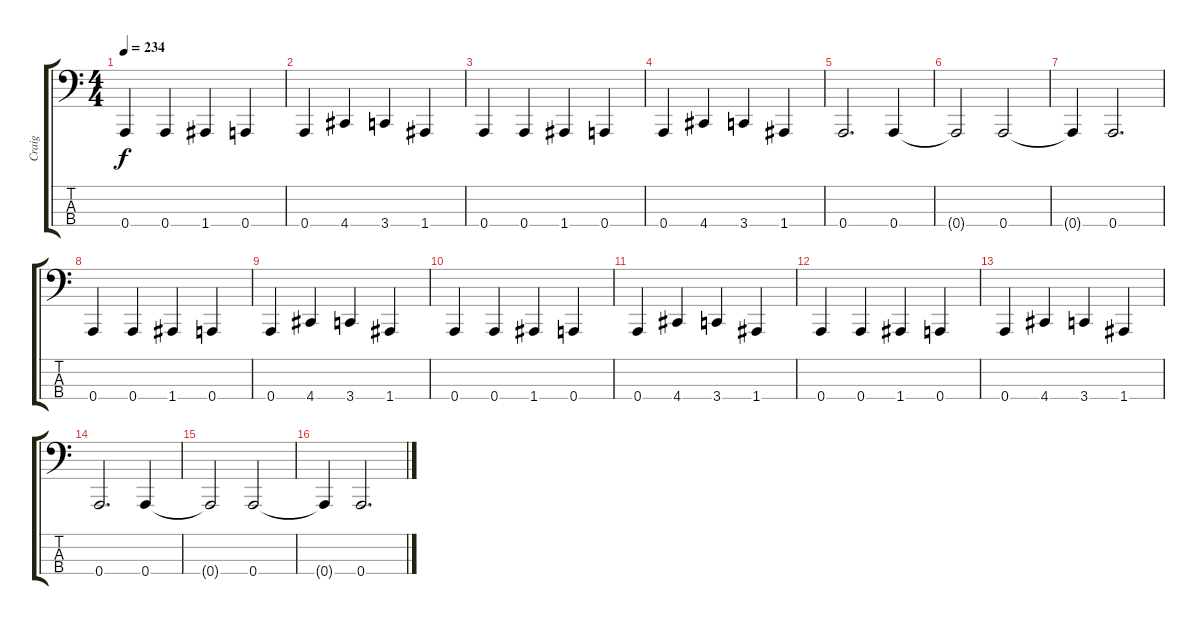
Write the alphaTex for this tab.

\track ("Craig" "Craig") {instrument electricbassfinger}
\staff {score tabs}
\tuning (D2 A1 E1 A0) {hide}
\ts (4 4)
\tempo 234
\clef f4
\ks c
0.4.4{dy f} 0.4.4 1.4.4 0.4.4 |
0.4.4 4.4.4 3.4.4 1.4.4 |
0.4.4 0.4.4 1.4.4 0.4.4 |
0.4.4 4.4.4 3.4.4 1.4.4 |
0.4.2{d} 0.4.4 |
0.4{t}.2 0.4.2 |
0.4{t}.4 0.4.2{d} |
0.4.4 0.4.4 1.4.4 0.4.4 |
0.4.4 4.4.4 3.4.4 1.4.4 |
0.4.4 0.4.4 1.4.4 0.4.4 |
0.4.4 4.4.4 3.4.4 1.4.4 |
0.4.4 0.4.4 1.4.4 0.4.4 |
0.4.4 4.4.4 3.4.4 1.4.4 |
0.4.2{d} 0.4.4 |
0.4{t}.2 0.4.2 |
0.4{t}.4 0.4.2{d}
